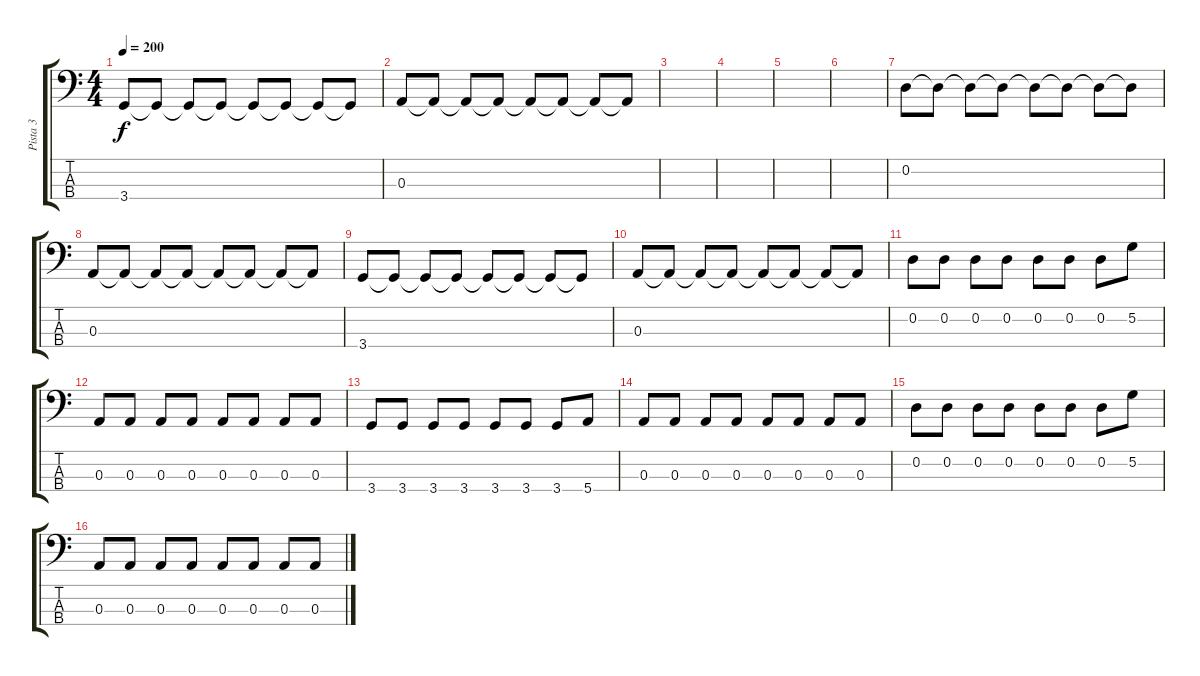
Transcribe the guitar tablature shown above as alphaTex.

\track ("Pista 3" "Pista 3") {instrument electricbassfinger}
\staff {score tabs}
\tuning (G2 D2 A1 E1) {hide}
\ts (4 4)
\tempo 200
\clef f4
\ks c
3.4.8{dy f} 3.4{t}.8 3.4{t}.8 3.4{t}.8 3.4{t}.8 3.4{t}.8 3.4{t}.8 3.4{t}.8 |
0.3.8 0.3{t}.8 0.3{t}.8 0.3{t}.8 0.3{t}.8 0.3{t}.8 0.3{t}.8 0.3{t}.8 |
|
|
|
|
0.2.8 0.2{t}.8 0.2{t}.8 0.2{t}.8 0.2{t}.8 0.2{t}.8 0.2{t}.8 0.2{t}.8 |
0.3.8 0.3{t}.8 0.3{t}.8 0.3{t}.8 0.3{t}.8 0.3{t}.8 0.3{t}.8 0.3{t}.8 |
3.4.8 3.4{t}.8 3.4{t}.8 3.4{t}.8 3.4{t}.8 3.4{t}.8 3.4{t}.8 3.4{t}.8 |
0.3.8 0.3{t}.8 0.3{t}.8 0.3{t}.8 0.3{t}.8 0.3{t}.8 0.3{t}.8 0.3{t}.8 |
0.2.8 0.2.8 0.2.8 0.2.8 0.2.8 0.2.8 0.2.8 5.2.8 |
0.3.8 0.3.8 0.3.8 0.3.8 0.3.8 0.3.8 0.3.8 0.3.8 |
3.4.8 3.4.8 3.4.8 3.4.8 3.4.8 3.4.8 3.4.8 5.4.8 |
0.3.8 0.3.8 0.3.8 0.3.8 0.3.8 0.3.8 0.3.8 0.3.8 |
0.2.8 0.2.8 0.2.8 0.2.8 0.2.8 0.2.8 0.2.8 5.2.8 |
0.3.8 0.3.8 0.3.8 0.3.8 0.3.8 0.3.8 0.3.8 0.3.8
